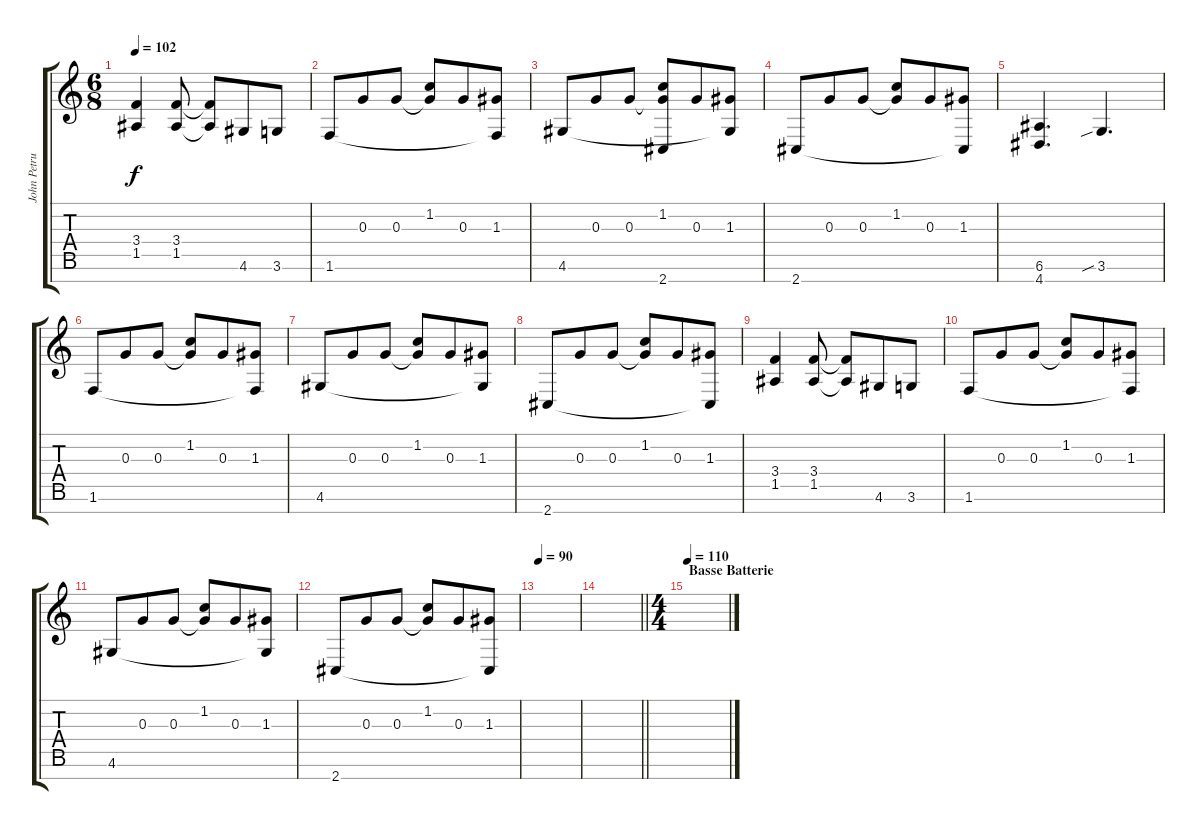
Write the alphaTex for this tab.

\track ("John Petrucci" "John Petru") {instrument distortionguitar}
\staff {score tabs}
\tuning (E4 B3 G3 D3 A2 E2 B1) {hide}
\ts (6 8)
\tempo 102
\clef g2
\ks c
(3.4 1.5).4{dy f} (3.4 1.5).8 (3.4{t} 1.5{t}).8 4.6.8 3.6.8 |
1.6.8 0.3.8 0.3.8 (1.2 0.3{t}).8 0.3.8 (1.3 1.6{t}).8 |
4.6.8 0.3.8 0.3.8 (1.2 0.3{t} 2.7{t}).8 0.3.8 (1.3 4.6{t}).8 |
2.7.8 0.3.8 0.3.8 (1.2 0.3{t}).8 0.3.8 (1.3 2.7{t}).8 |
(6.6 4.7).4{d} 3.6{sib}.4{d} |
1.6.8 0.3.8 0.3.8 (1.2 0.3{t}).8 0.3.8 (1.3 1.6{t}).8 |
4.6.8 0.3.8 0.3.8 (1.2 0.3{t}).8 0.3.8 (1.3 4.6{t}).8 |
2.7.8 0.3.8 0.3.8 (1.2 0.3{t}).8 0.3.8 (1.3 2.7{t}).8 |
(3.4 1.5).4 (3.4 1.5).8 (3.4{t} 1.5{t}).8 4.6.8 3.6.8 |
1.6.8 0.3.8 0.3.8 (1.2 0.3{t}).8 0.3.8 (1.3 1.6{t}).8 |
4.6.8 0.3.8 0.3.8 (1.2 0.3{t}).8 0.3.8 (1.3 4.6{t}).8 |
2.7.8 0.3.8 0.3.8 (1.2 0.3{t}).8 0.3.8 (1.3 2.7{t}).8 |
\tempo 90
|
\barLineRight lightlight
|
\ts (4 4)
\section ("" "Basse Batterie")
\tempo 110
